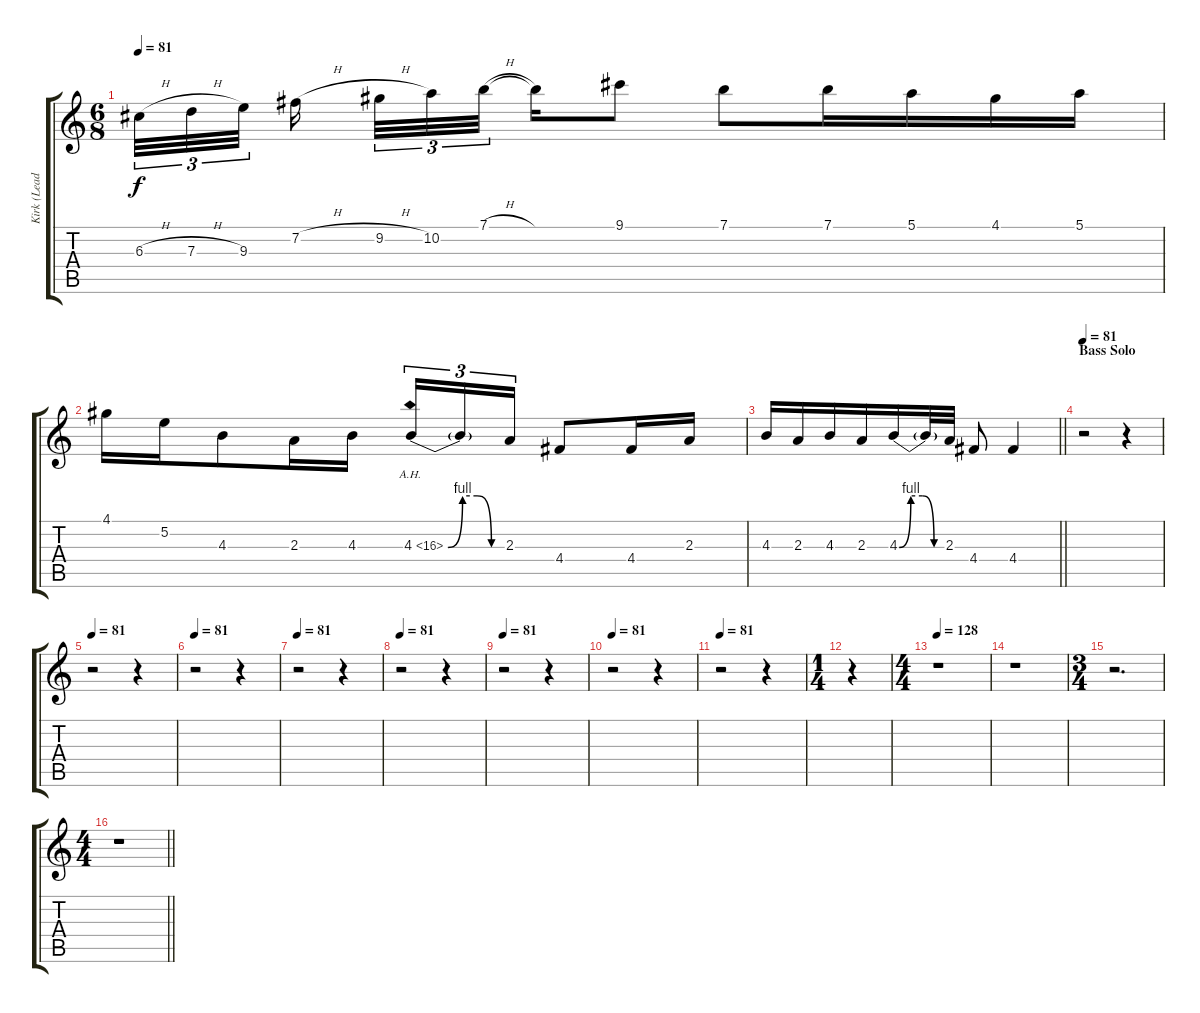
\track ("Kirk (Lead Guitar)" "Kirk (Lead") {instrument distortionguitar}
\staff {score tabs}
\tuning (E4 B3 G3 D3 A2 E2) {hide}
\ts (6 8)
\tempo 81
\clef g2
\ks c
6.3{h}.32{tu (3 2) dy f} 7.3{h}.32{tu (3 2)} 9.3.32{tu (3 2) beam splitsecondary} 7.2{h}.16{beam splitsecondary} 9.2{h}.32{tu (3 2)} 10.2.32{tu (3 2)} 7.1{h}.32{tu (3 2) beam splitsecondary} 7.1{t}.16 9.1.8 7.1.8 7.1.16 5.1.16 4.1.16 5.1.16 |
4.1.16 5.2.16 4.3.8 2.3.16 4.3.16 4.3{be (custom 0 0 15 4 30 4 45 0 60 0) ah 12}.16{tu (3 2)} 4.3{t}.16{tu (3 2)} 2.3.16{tu (3 2)} 4.4.8 4.4.16 2.3.16 |
\barLineRight lightlight
4.3.16 2.3.16 4.3.16 2.3.16 4.3{be (custom 0 0 15 4 30 4 45 0 60 0)}.16 4.3{t}.32 2.3.32 4.4.8 4.4.4 |
\section ("" "Bass Solo")
\tempo 81
r.2 r.4 |
\tempo 81
r.2 r.4 |
\tempo 81
r.2 r.4 |
\tempo 81
r.2 r.4 |
\tempo 81
r.2 r.4 |
\tempo 81
r.2 r.4 |
\tempo 81
r.2 r.4 |
\tempo 81
r.2 r.4 |
\ts (1 4)
r.4 |
\ts (4 4)
\tempo 128
r.1 |
r.1 |
\ts (3 4)
r.2{d} |
\ts (4 4)
\barLineRight lightlight
r.1
